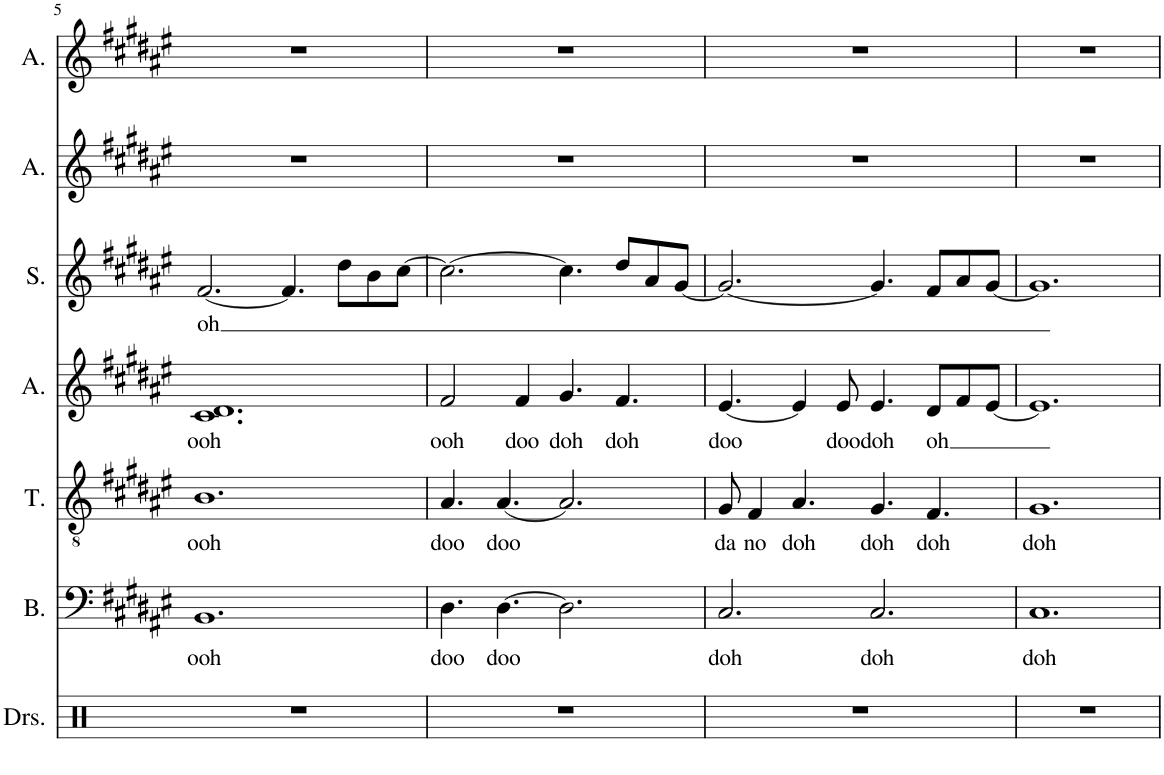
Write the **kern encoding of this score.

**kern	**kern	**text	**kern	**text	**kern	**text	**kern	**text	**kern	**kern
*part7	*part6	*part6	*part5	*part5	*part4	*part4	*part3	*part3	*part2	*part1
*staff7	*staff6	*staff6	*staff5	*staff5	*staff4	*staff4	*staff3	*staff3	*staff2	*staff1
*I"Drumset	*I"Bass	*	*I"Tenor	*	*I"Alto	*	*I"Soprano	*	*I"Alto	*I"Alto
*I'Drs.	*I'B.	*	*I'T.	*	*I'A.	*	*I'S.	*	*I'A.	*I'A.
!!LO:PB:g=z
*clefX	*clefF4	*	*clefGv2	*	*clefG2	*	*clefG2	*	*clefG2	*clefG2
*k[]	*k[f#c#g#d#a#e#]	*	*k[f#c#g#d#a#e#]	*	*k[f#c#g#d#a#e#]	*	*k[f#c#g#d#a#e#]	*	*k[f#c#g#d#a#e#]	*k[f#c#g#d#a#e#]
*M12/8	*M12/8	*	*M12/8	*	*M12/8	*	*M12/8	*	*M12/8	*M12/8
=5	=5	=5	=5	=5	=5	=5	=5	=5	=5	=5
!	!	!LO:LY:b	!	!LO:LY:b	!	!LO:LY:b	!	!LO:LY:b	!	!
1.r	1.BB	ooh	1.B	ooh	1.c# 1.d#	ooh	[2.f#/	-oh	1.r	1.r
.	.	.	.	.	.	.	4.f#/]	.	.	.
.	.	.	.	.	.	.	8dd#\L	.	.	.
.	.	.	.	.	.	.	8b\	.	.	.
.	.	.	.	.	.	.	[8cc#\J	.	.	.
=6	=6	=6	=6	=6	=6	=6	=6	=6	=6	=6
!	!	!LO:LY:b	!	!LO:LY:b	!	!LO:LY:b	!	!	!	!
1.r	4.D#\	doo	4.A#/	doo	2f#/	ooh	2.cc#\_	.	1.r	1.r
!	!	!LO:LY:b	!	!LO:LY:b	!	!	!	!	!	!
.	[4.D#\	doo	[4.A#/	doo	.	.	.	.	.	.
!	!	!	!	!	!	!LO:LY:b	!	!	!	!
.	.	.	.	.	4f#/	doo	.	.	.	.
!	!	!	!	!	!	!LO:LY:b	!	!	!	!
.	2.D#\]	.	2.A#/]	.	4.g#/	doh	4.cc#\]	.	.	.
!	!	!	!	!	!	!LO:LY:b	!	!	!	!
.	.	.	.	.	4.f#/	doh	8dd#/L	.	.	.
.	.	.	.	.	.	.	8a#/	.	.	.
.	.	.	.	.	.	.	[8g#/J	.	.	.
=7	=7	=7	=7	=7	=7	=7	=7	=7	=7	=7
!	!	!LO:LY:b	!	!LO:LY:b	!	!LO:LY:b	!	!	!	!
1.r	2.C#/	doh	8G#/	da	[4.e#/	doo	2.g#/_	.	1.r	1.r
!	!	!	!	!LO:LY:b	!	!	!	!	!	!
.	.	.	4F#/	no	.	.	.	.	.	.
!	!	!	!	!LO:LY:b	!	!	!	!	!	!
.	.	.	4.A#/	doh	4e#/]	.	.	.	.	.
!	!	!	!	!	!	!LO:LY:b	!	!	!	!
.	.	.	.	.	8e#/	doo	.	.	.	.
!	!	!LO:LY:b	!	!LO:LY:b	!	!LO:LY:b	!	!	!	!
.	2.C#/	doh	4.G#/	doh	4.e#/	doh	4.g#/]	.	.	.
!	!	!	!	!LO:LY:b	!	!LO:LY:b	!	!	!	!
.	.	.	4.F#/	doh	8d#/L	oh	8f#/L	.	.	.
.	.	.	.	.	8f#/	.	8a#/	.	.	.
.	.	.	.	.	[8e#/J	.	[8g#/J	.	.	.
=8	=8	=8	=8	=8	=8	=8	=8	=8	=8	=8
!	!	!LO:LY:b	!	!LO:LY:b	!	!	!	!	!	!
1.r	1.C#	doh	1.G#	doh	1.e#]	.	1.g#]	.	1.r	1.r
=	=	=	=	=	=	=	=	=	=	=
*-	*-	*-	*-	*-	*-	*-	*-	*-	*-	*-
